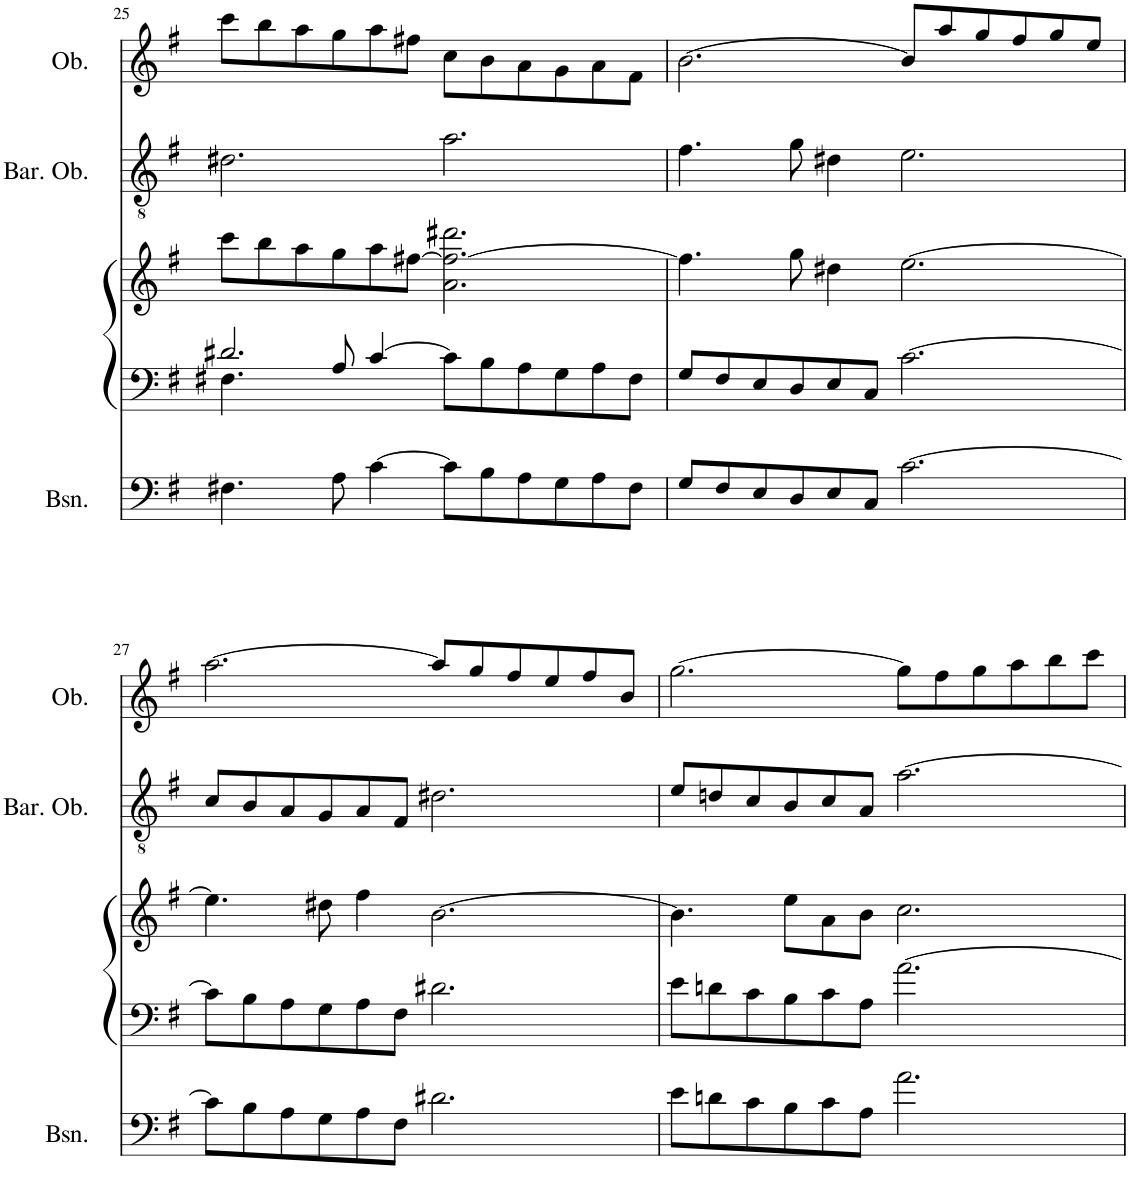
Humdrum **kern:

**kern	**kern	**kern	**kern	**kern	**kern
*part5	*part4	*part4	*part3	*part2	*part1
*staff6	*staff5	*staff4	*staff3	*staff2	*staff1
*I"Bassoon	*I"Piano	*	*I"Violoncello	*I"Baritone Oboe	*I"Oboe
*I'Bsn.	*I'Pno	*	*I'Vc.	*I'Bar. Ob.	*I'Ob.
!!LO:PB:g=z
*clefF4	*clefF4	*clefG2	*clefF4	*clefGv2	*clefG2
*k[f#]	*k[f#]	*k[f#]	*k[f#]	*k[f#]	*k[f#]
*M6/4	*M6/4	*M6/4	*M6/4	*M6/4	*M6/4
=25	=25	=25	=25	=25	=25
*	*^	*	*	*	*
4.F#X\	4.F#X\	2.d#X/	8ccc\L	4.F#X	2.d#X\	8ccc\L
.	.	.	8bb\	.	.	8bb\
.	.	.	8aa\	.	.	8aa\
8A\	8A/	.	8gg\	8A	.	8gg\
[4c\	[4c/	.	8aa\	[4c	.	8aa\
.	.	.	[8ff#X\J	.	.	8ff#X\J
8c\L]	8c\L]	2.ryy	2.a\ 2.ff#\_ 2.ddd#X\	8c\L]	2.a\	8cc\L
8B\	8B\	.	.	8B\	.	8b\
8A\	8A\	.	.	8A\	.	8a\
8G\	8G\	.	.	8G\	.	8g\
8A\	8A\	.	.	8A\	.	8a\
8F#\J	8F#\J	.	.	8F#\J	.	8f#\J
*	*v	*v	*	*	*	*
=26	=26	=26	=26	=26	=26
8G/L	8G/L	4.ff#\]	8G\L	4.f#\	[2.b\
8F#/	8F#/	.	8F#\	.	.
8E/	8E/	.	8E\	.	.
8D/	8D/	8gg\	8D\	8g\	.
8E/	8E/	4dd#X\	8E\	4d#X\	.
8C/J	8C/J	.	8C\J	.	.
[2.c\	[2.c\	[2.ee\	[2.c	2.e\	8b/L]
.	.	.	.	.	8aa/
.	.	.	.	.	8gg/
.	.	.	.	.	8ff#/
.	.	.	.	.	8gg/
.	.	.	.	.	8ee/J
!!LO:LB:g=z
=27	=27	=27	=27	=27	=27
8c\L]	8c\L]	4.ee\]	8c\L]	8c/L	[2.aa\
8B\	8B\	.	8B\	8B/	.
8A\	8A\	.	8A\	8A/	.
8G\	8G\	8dd#X\	8G\	8G/	.
8A\	8A\	4ff#\	8A\	8A/	.
8F#\J	8F#\J	.	8F#\J	8F#/J	.
2.d#X\	2.d#X\	[2.b\	2.d#X	2.d#X\	8aa/L]
.	.	.	.	.	8gg/
.	.	.	.	.	8ff#/
.	.	.	.	.	8ee/
.	.	.	.	.	8ff#/
.	.	.	.	.	8b/J
=28	=28	=28	=28	=28	=28
8e\L	8e\L	4.b\]	8e\L	8e/L	[2.gg\
8dn\	8dn\	.	8dn\	8dn/	.
8c\	8c\	.	8c\	8c/	.
8B\	8B\	8ee\L	8B\	8B/	.
8c\	8c\	8a\	8c\	8c/	.
8A\J	8A\J	8b\J	8A\J	8A/J	.
2.a\	[2.a\	2.cc\	2.a	[2.a\	8gg\L]
.	.	.	.	.	8ff#\
.	.	.	.	.	8gg\
.	.	.	.	.	8aa\
.	.	.	.	.	8bb\
.	.	.	.	.	8ccc\J
=	=	=	=	=	=
*-	*-	*-	*-	*-	*-
